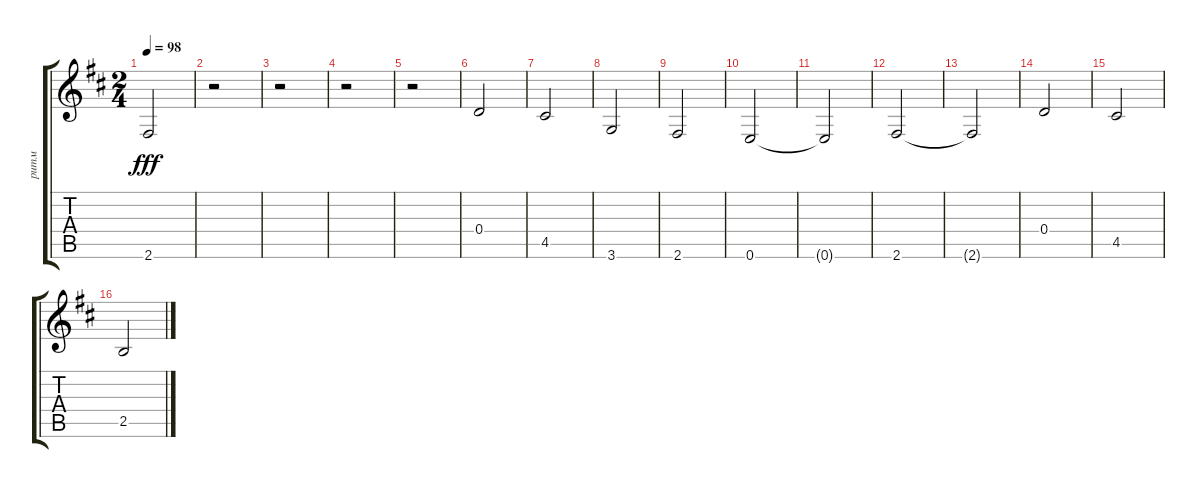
\track ("ритм" "ритм") {instrument acousticguitarsteel}
\staff {score tabs}
\tuning (E4 B3 G3 D3 A2 E2) {hide}
\ts (2 4)
\tempo 98
\clef g2
\ks bminor
2.6.2{dy fff} |
r.2 |
r.2 |
r.2 |
r.2 |
0.4.2 |
4.5.2 |
3.6.2 |
2.6.2 |
0.6.2 |
0.6{t}.2 |
2.6.2 |
2.6{t}.2 |
0.4.2 |
4.5.2 |
2.5.2
